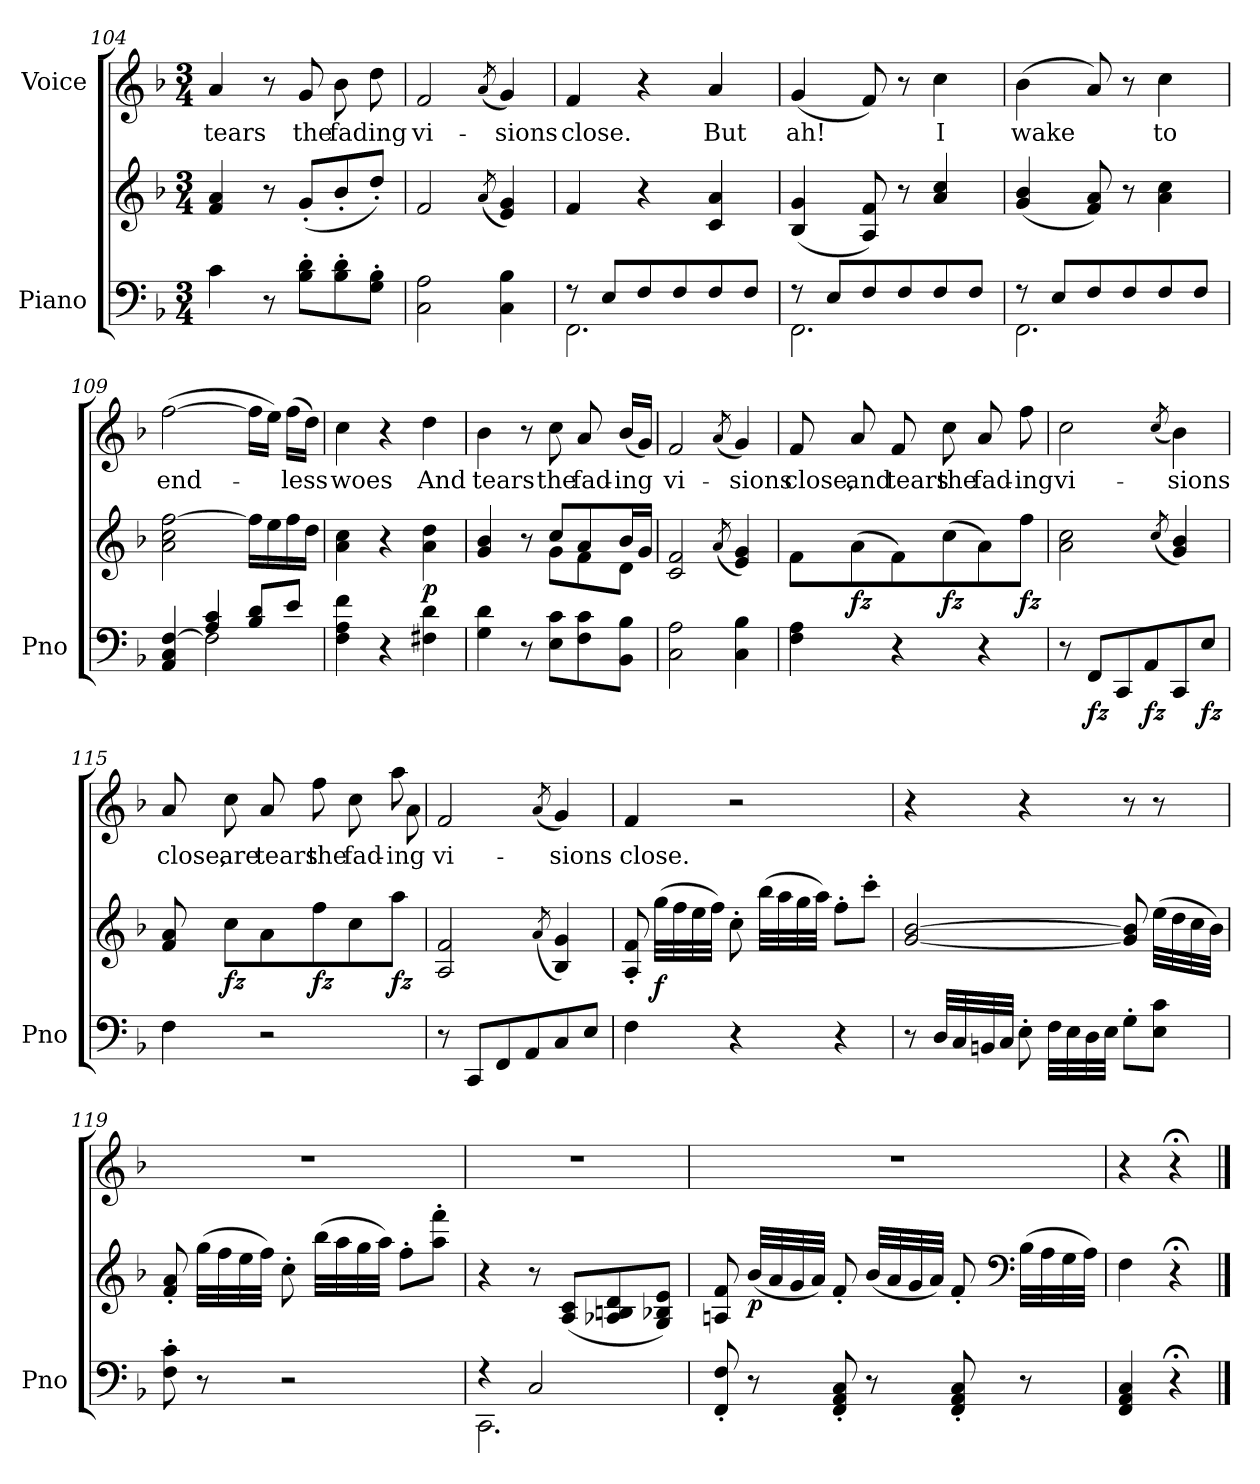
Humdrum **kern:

**kern	**kern	**dynam	**kern	**text
*part2	*part2	*part2	*part1	*part1
*staff3	*staff2	*staff2/3	*staff1	*staff1
*I"Piano	*	*	*I"Voice	*
*I'Pno	*	*	*	*
*clefF4	*clefG2	*	*clefG2	*
*k[b-]	*k[b-]	*	*k[b-]	*
*M3/4	*M3/4	*	*M3/4	*
=104	=104	=104	=104	=104
!	!	!	!	!LO:LY:b
4c\	4f/ 4a/	.	4a/	tears
8r	8r	.	8r	.
!	!	!	!	!LO:LY:b
8B-\' 8d\'L	(8g'/L	.	8g/	the
!	!	!	!	!LO:LY:b
8B-\' 8d\'	8b-'/	.	8b-\	fading
8G\' 8B-\'J	8dd'/J)	.	8dd\	.
!!LO:LB:g=z
=105	=105	=105	=105	=105
!	!	!	!	!LO:LY:b
2C\ 2A\	2f/	.	2f/	vi-
.	(8qa/	.	(8qa/	.
!	!	!	!	!LO:LY:b
4C\ 4B-\	4e/ 4g/)	.	4g/)	-sions
=106	=106	=106	=106	=106
*^	*	*	*	*
!	!	!	!	!	!LO:LY:b
8r	2.FF\	4f/	.	4f/	close.
8E/L	.	.	.	.	.
8F/	.	4r	.	4r	.
8F/	.	.	.	.	.
!	!	!	!	!	!LO:LY:b
8F/	.	4c/ 4a/	.	4a/	But
8F/J	.	.	.	.	.
=107	=107	=107	=107	=107	=107
!	!	!	!	!	!LO:LY:b
8r	2.FF\	(4B-/ 4g/	.	(4g/	ah!
8E/L	.	.	.	.	.
8F/	.	8A/ 8f/)	.	8f/)	.
8F/	.	8r	.	8r	.
!	!	!	!	!	!LO:LY:b
8F/	.	4a/ 4cc/	.	4cc\	I
8F/J	.	.	.	.	.
=108	=108	=108	=108	=108	=108
!	!	!	!	!	!LO:LY:b
8r	2.FF\	(4g/ 4b-/	.	(4b-\	wake
8E/L	.	.	.	.	.
8F/	.	8f/ 8a/)	.	8a/)	.
8F/	.	8r	.	8r	.
!	!	!	!	!	!LO:LY:b
8F/	.	4a\ 4cc\	.	4cc\	to
8F/J	.	.	.	.	.
!!LO:PB:g=z
=109	=109	=109	=109	=109	=109
!	!	!	!	!	!LO:LY:b
4AA/ 4C/ [<4F/	4ryy	2a\ 2cc\ [2ff\	.	([2ff\	end-
4A/ 4c/	2F\]	.	.	.	.
8B-/ 8d/L	.	16ff\LL]	.	16ff\LL]	.
.	.	16ee\	.	16ee\JJ)	.
!	!	!	!	!	!LO:LY:b
8e/J	.	16ff\	.	(16ff\LL	less
.	.	16dd\JJ	.	16dd\JJ)	.
*v	*v	*	*	*	*
=110	=110	=110	=110	=110
!	!	!	!	!LO:LY:b
4F\ 4A\ 4f\	4a\ 4cc\	.	4cc\	woes
4r	4r	.	4r	.
!	!	!LO:DY:b	!	!LO:LY:b
4F#X\ 4d\	4a\ 4dd\	p	4dd\	And
=111	=111	=111	=111	=111
*	*^	*	*	*
!	!	!	!	!	!LO:LY:b
4G\ 4d\	4g/ 4b-/	4.ryy	.	4b-\	tears
8r	8r	.	.	8r	.
!	!	!	!	!	!LO:LY:b
8E\ 8c\L	8cc/L	8g\L	.	8cc\	the
!	!	!	!	!	!LO:LY:b
8F\ 8c\	8a/	8f\	.	8a/	fad-
!	!	!	!	!	!LO:LY:b
8BB-\ 8B-\J	16b-/L	8d\J	.	(16b-/LL	-ing
.	16g/JJ	.	.	16g/JJ)	.
*	*v	*v	*	*	*
=112	=112	=112	=112	=112
!	!	!	!	!LO:LY:b
2C\ 2A\	2c/ 2f/	.	2f/	vi-
.	(8qa/	.	(8qa/	.
!	!	!	!	!LO:LY:b
4C\ 4B-\	4e/ 4g/)	.	4g/)	-sions
!!LO:LB:g=z
=113	=113	=113	=113	=113
!	!	!	!	!LO:LY:b
4F\ 4A\	8f\L	.	8f/	close,
!	!	!LO:DY:b	!	!LO:LY:b
.	(8a\	fz	8a/	and
!	!	!	!	!LO:LY:b
4r	8f\)	.	8f/	tears
!	!	!LO:DY:b	!	!LO:LY:b
.	(8cc\	fz	8cc\	the
!	!	!	!	!LO:LY:b
4r	8a\)	.	8a/	fad-
!	!	!LO:DY:b	!	!LO:LY:b
.	8ff\J	fz	8ff\	-ing
=114	=114	=114	=114	=114
!	!	!	!	!LO:LY:b
8r	2a\ 2cc\	.	2cc\	vi-
!	!	!LO:DY:b=2	!	!
8FF/L	.	fz	.	.
8CC/	.	.	.	.
!	!	!LO:DY:b=2	!	!
8AA/	.	fz	.	.
.	(8qcc/	.	(8qcc/	.
!	!	!	!	!LO:LY:b
8CC/	4g/ 4b-/)	.	4b-\)	-sions
!	!	!LO:DY:b=2	!	!
8E/J	.	fz	.	.
=115	=115	=115	=115	=115
!	!	!	!	!LO:LY:b
*	*	*	*^	*
4F\	8f/ 8a/	.	8a/	8ryy	close,
!	!	!LO:DY:b	!	!	!LO:LY:b
*	*	*	*v	*v	*
.	8cc\L	fz	8cc\	are
!	!	!	!	!LO:LY:b
2r	8a\	.	8a/	tears
!	!	!LO:DY:b	!	!LO:LY:b
.	8ff\	fz	8ff\	the
!	!	!	!	!LO:LY:b
.	8cc\	.	8cc\	fad-
!	!	!LO:DY:b	!	!LO:LY:b
*	*	*	*^	*
.	8aa\J	fz	8aa\	8a\	-ing
!!LO:LB:g=z
=116	=116	=116	=116	=116	=116
!	!	!	!	!	!LO:LY:b
*	*	*	*v	*v	*
8r	2A/ 2f/	.	2f/	vi-
8CC/L	.	.	.	.
8FF/	.	.	.	.
8AA/	.	.	.	.
.	(8qa/	.	(8qa/	.
!	!	!	!	!LO:LY:b
8C/	4B-/ 4g/)	.	4g/)	-sions
8E/J	.	.	.	.
=117	=117	=117	=117	=117
!	!	!	!	!LO:LY:b
4F\	8A/' 8f/'	.	4f/	close.
!	!	!LO:DY:b	!	!
.	(32gg\LLL	f	.	.
.	32ff\	.	.	.
.	32ee\	.	.	.
.	32ff\JJJ)	.	.	.
4r	8cc'\	.	2r	.
.	(32bb-\LLL	.	.	.
.	32aa\	.	.	.
.	32gg\	.	.	.
.	32aa\JJJ)	.	.	.
4r	8ff'\L	.	.	.
.	8ccc'\J	.	.	.
!!LO:LB:g=z
=118	=118	=118	=118	=118
8r	[2g/ [2b-/	.	4r	.
32D/LLL	.	.	.	.
32C/	.	.	.	.
32BBn/	.	.	.	.
32C/JJJ	.	.	.	.
8E'\	.	.	4r	.
32F\LLL	.	.	.	.
32E\	.	.	.	.
32D\	.	.	.	.
32E\JJJ	.	.	.	.
8G'\L	8g/] 8b-/]	.	8r	.
8E\ 8c\J	(32ee\LLL	.	8r	.
.	32dd\	.	.	.
.	32cc\	.	.	.
.	32b-\JJJ)	.	.	.
!!LO:PB:g=z
=119	=119	=119	=119	=119
8F\' 8c\'	8f/' 8a/'	.	2.r	.
8r	(32gg\LLL	.	.	.
.	32ff\	.	.	.
.	32ee\	.	.	.
.	32ff\JJJ)	.	.	.
2r	8cc'\	.	.	.
.	(32bb-\LLL	.	.	.
.	32aa\	.	.	.
.	32gg\	.	.	.
.	32aa\JJJ)	.	.	.
.	8ff'\L	.	.	.
.	8aa\' 8fff\'J	.	.	.
=120	=120	=120	=120	=120
*^	*	*	*	*
4r	2.CC\	4r	.	2.r	.
2C/	.	8r	.	.	.
.	.	(8A/ 8c/L	.	.	.
.	.	8A-X/ 8Bn/ 8d/	.	.	.
.	.	8G/ 8B-X/ 8e/J)	.	.	.
*v	*v	*	*	*	*
!!LO:LB:g=z
=121	=121	=121	=121	=121
8FF/' 8F/'	8An/ 8f/	.	2.r	.
!	!	!LO:DY:b	!	!
8r	(32b-/LLL	p	.	.
.	32a/	.	.	.
.	32g/	.	.	.
.	32a/JJJ)	.	.	.
8FF/' 8AA/' 8C/'	8f'/	.	.	.
8r	(32b-/LLL	.	.	.
.	32a/	.	.	.
.	32g/	.	.	.
.	32a/JJJ)	.	.	.
8FF/' 8AA/' 8C/'	8f'/	.	.	.
*	*clefF4	*	*	*
8r	(32B-\LLL	.	.	.
.	32A\	.	.	.
.	32G\	.	.	.
.	32A\JJJ)	.	.	.
=122	=122	=122	=122	=122
4FF/ 4AA/ 4C/	4F\	.	4r	.
4r;<	4r;<	.	4r;<	.
==	==	==	==	==
*-	*-	*-	*-	*-
